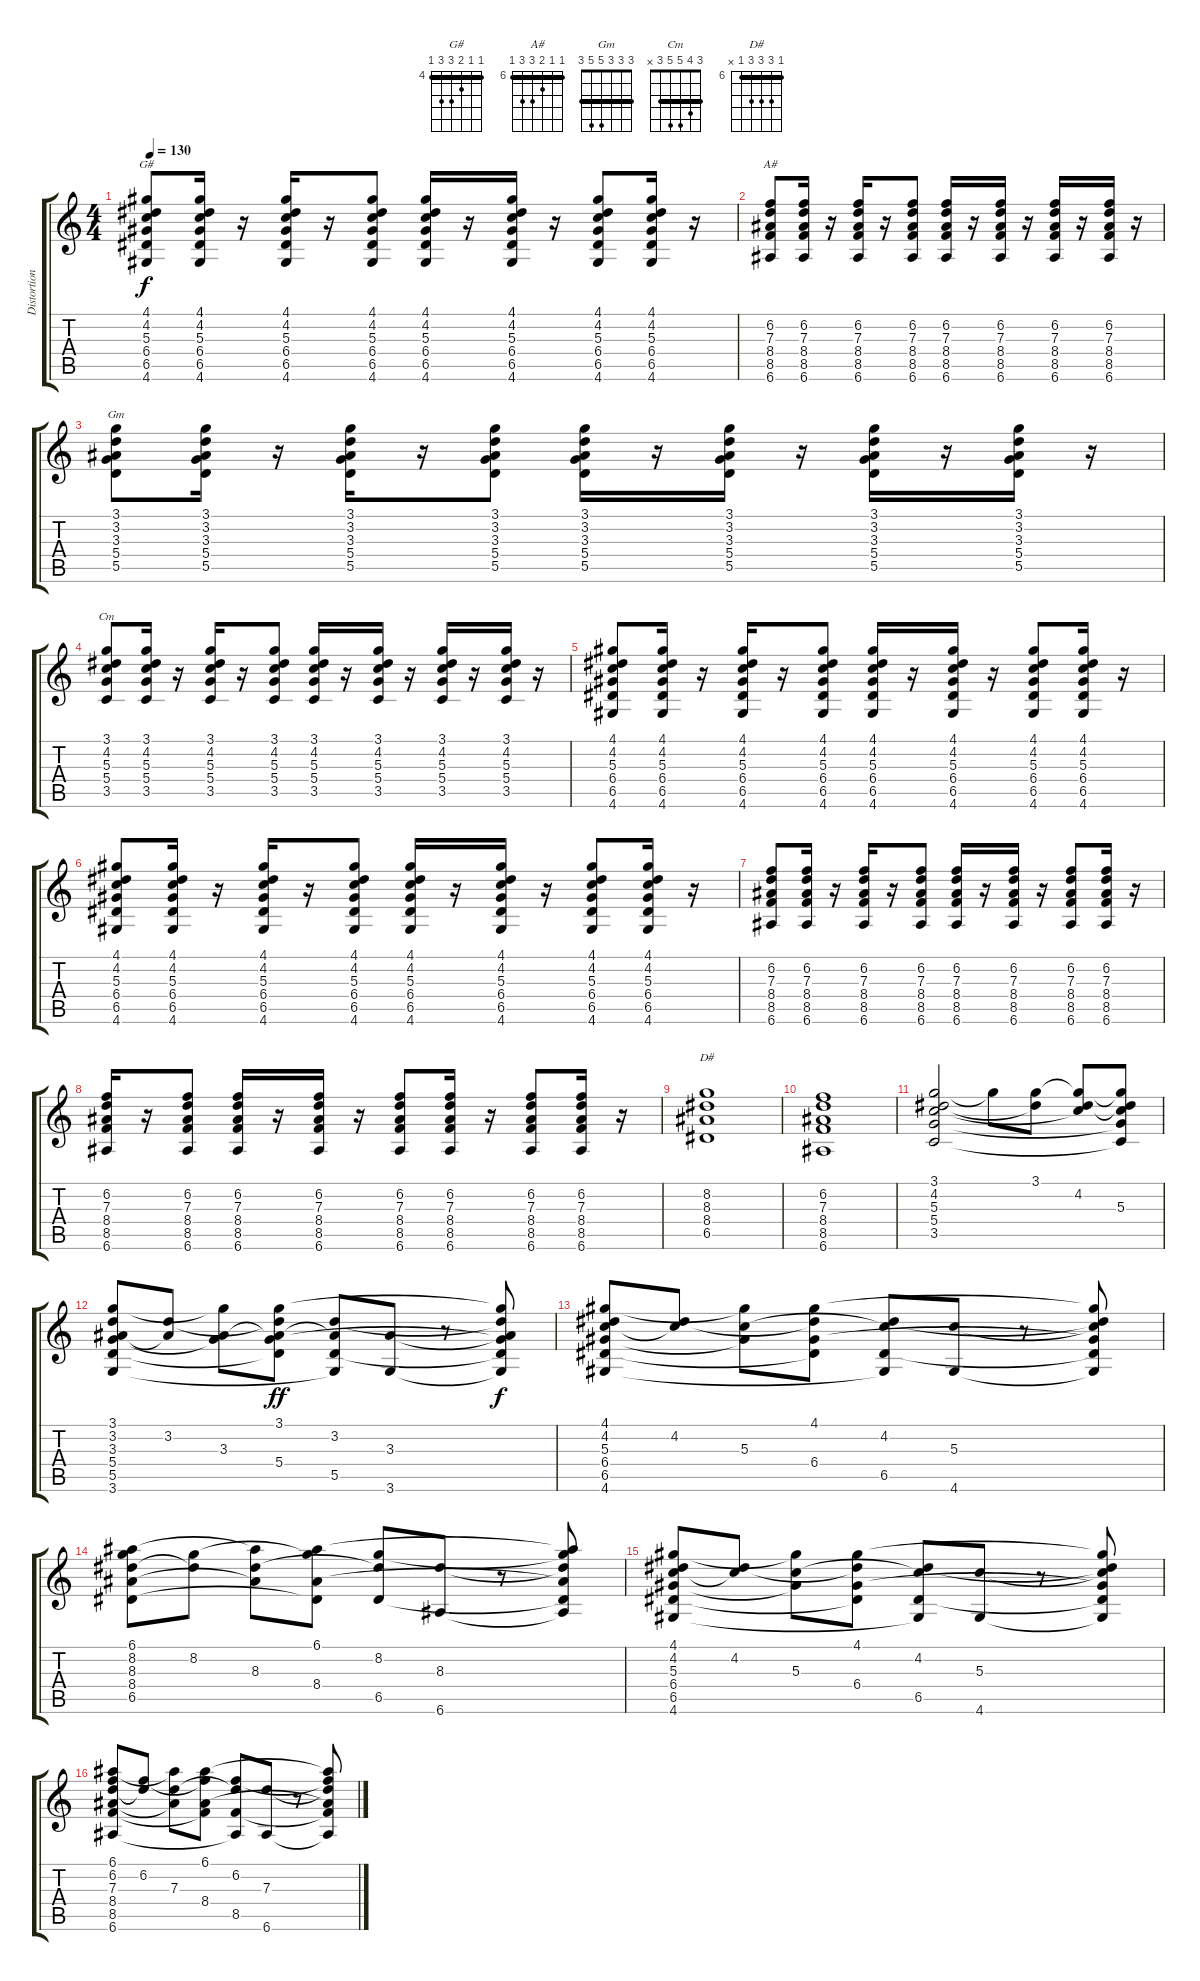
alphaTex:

\track ("Distortion Guitar" "Distortion") {instrument distortionguitar}
\staff {score tabs}
\tuning (E4 B3 G3 D3 A2 E2) {hide}
\chord ("G#" 4 4 5 6 6 4) {firstfret 4 barre 4}
\chord ("A#" 6 6 7 8 8 6) {firstfret 6 barre 6}
\chord ("Gm" 3 3 3 5 5 3) {barre 3}
\chord ("Cm" 3 4 5 5 3 x) {barre 3}
\chord ("D#" 6 8 8 8 6 x) {firstfret 6 barre 6}
\ts (4 4)
\tempo 130
\clef g2
\ks c
(4.1 4.2 5.3 6.4 6.5 4.6).8{ch "G#" dy f volume 10} (4.1 4.2 5.3 6.4 6.5 4.6).16 r.16 (4.1 4.2 5.3 6.4 6.5 4.6).16 r.16 (4.1 4.2 5.3 6.4 6.5 4.6).8 (4.1 4.2 5.3 6.4 6.5 4.6).16 r.16 (4.1 4.2 5.3 6.4 6.5 4.6).16 r.16 (4.1 4.2 5.3 6.4 6.5 4.6).8 (4.1 4.2 5.3 6.4 6.5 4.6).16 r.16 |
(6.2 7.3 8.4 8.5 6.6).8{ch "A#" volume 10} (6.2 7.3 8.4 8.5 6.6).16 r.16 (6.2 7.3 8.4 8.5 6.6).16 r.16 (6.2 7.3 8.4 8.5 6.6).8 (6.2 7.3 8.4 8.5 6.6).16 r.16 (6.2 7.3 8.4 8.5 6.6).16 r.16 (6.2 7.3 8.4 8.5 6.6).16 r.16 (6.2 7.3 8.4 8.5 6.6).16 r.16 |
(3.1 3.2 3.3 5.4 5.5).8{ch "Gm" volume 10} (3.1 3.2 3.3 5.4 5.5).16 r.16 (3.1 3.2 3.3 5.4 5.5).16 r.16 (3.1 3.2 3.3 5.4 5.5).8 (3.1 3.2 3.3 5.4 5.5).16 r.16 (3.1 3.2 3.3 5.4 5.5).16 r.16 (3.1 3.2 3.3 5.4 5.5).16 r.16 (3.1 3.2 3.3 5.4 5.5).16 r.16 |
(3.1 4.2 5.3 5.4 3.5).8{ch "Cm" volume 10} (3.1 4.2 5.3 5.4 3.5).16 r.16 (3.1 4.2 5.3 5.4 3.5).16 r.16 (3.1 4.2 5.3 5.4 3.5).8 (3.1 4.2 5.3 5.4 3.5).16 r.16 (3.1 4.2 5.3 5.4 3.5).16 r.16 (3.1 4.2 5.3 5.4 3.5).16 r.16 (3.1 4.2 5.3 5.4 3.5).16 r.16 |
(4.1 4.2 5.3 6.4 6.5 4.6).8{volume 10} (4.1 4.2 5.3 6.4 6.5 4.6).16 r.16 (4.1 4.2 5.3 6.4 6.5 4.6).16 r.16 (4.1 4.2 5.3 6.4 6.5 4.6).8 (4.1 4.2 5.3 6.4 6.5 4.6).16 r.16 (4.1 4.2 5.3 6.4 6.5 4.6).16 r.16 (4.1 4.2 5.3 6.4 6.5 4.6).8 (4.1 4.2 5.3 6.4 6.5 4.6).16 r.16 |
(4.1 4.2 5.3 6.4 6.5 4.6).8{volume 10} (4.1 4.2 5.3 6.4 6.5 4.6).16 r.16 (4.1 4.2 5.3 6.4 6.5 4.6).16 r.16 (4.1 4.2 5.3 6.4 6.5 4.6).8 (4.1 4.2 5.3 6.4 6.5 4.6).16 r.16 (4.1 4.2 5.3 6.4 6.5 4.6).16 r.16 (4.1 4.2 5.3 6.4 6.5 4.6).8 (4.1 4.2 5.3 6.4 6.5 4.6).16 r.16 |
(6.2 7.3 8.4 8.5 6.6).8{volume 10} (6.2 7.3 8.4 8.5 6.6).16 r.16 (6.2 7.3 8.4 8.5 6.6).16 r.16 (6.2 7.3 8.4 8.5 6.6).8 (6.2 7.3 8.4 8.5 6.6).16 r.16 (6.2 7.3 8.4 8.5 6.6).16 r.16 (6.2 7.3 8.4 8.5 6.6).8 (6.2 7.3 8.4 8.5 6.6).16 r.16 |
(6.2 7.3 8.4 8.5 6.6).16{volume 10} r.16 (6.2 7.3 8.4 8.5 6.6).8 (6.2 7.3 8.4 8.5 6.6).16 r.16 (6.2 7.3 8.4 8.5 6.6).16 r.16 (6.2 7.3 8.4 8.5 6.6).8 (6.2 7.3 8.4 8.5 6.6).16 r.16 (6.2 7.3 8.4 8.5 6.6).8 (6.2 7.3 8.4 8.5 6.6).16 r.16 |
(8.2 8.3 8.4 6.5).1{ch "D#" volume 11} |
(6.2 7.3 8.4 8.5 6.6).1 |
(3.1 4.2 5.3 5.4 3.5).2{volume 11} 3.1{t}.8 (3.1 4.2{t}).8 (3.1{t} 4.2 5.3{t}).8 (3.1{t} 4.2{t} 5.3 5.4{t} 3.5{t}).8 |
(3.1 3.2 3.3 5.4 5.5 3.6).8 (3.2 3.3{t}).8 (3.1{t} 3.3 5.4{t}).8 (3.1 3.2{t} 3.3{t} 5.4 5.5{t}).8{dy ff} (3.2 3.3{t} 5.5 3.6{t}).8 (3.3 3.6).8 r.8 (3.1{t} 3.2{t} 3.3{t} 5.4{t} 5.5{t} 3.6{t}).8{dy f} |
(4.1 4.2 5.3 6.4 6.5 4.6).8{volume 11} (4.2 5.3{t}).8 (4.1{t} 5.3 6.4{t}).8 (4.1 4.2{t} 6.4 6.5{t}).8 (4.2 5.3{t} 6.5 4.6{t}).8 (5.3 4.6).8 r.8 (4.1{t} 4.2{t} 5.3{t} 6.4{t} 6.5{t} 4.6{t}).8 |
(6.1 8.2 8.3 8.4 6.5).8 (8.2 8.3{t}).8 (6.1{t} 8.3 8.4{t}).8 (6.1 8.2{t} 8.4 6.5{t}).8 (8.2 8.3{t} 6.5).8 (8.3 6.6).8 r.8 (6.1{t} 8.2{t} 8.3{t} 8.4{t} 6.5{t} 6.6{t}).8 |
(4.1 4.2 5.3 6.4 6.5 4.6).8{volume 11} (4.2 5.3{t}).8 (4.1{t} 5.3 6.4{t}).8 (4.1 4.2{t} 6.4 6.5{t}).8 (4.2 5.3{t} 6.5 4.6{t}).8 (5.3 4.6).8 r.8 (4.1{t} 4.2{t} 5.3{t} 6.4{t} 6.5{t} 4.6{t}).8 |
(6.1 6.2 7.3 8.4 8.5 6.6).8 (6.2 7.3{t}).8 (6.1{t} 7.3 8.4{t}).8 (6.1 6.2{t} 8.4 8.5{t}).8 (6.2 7.3{t} 8.5 6.6{t}).8 (7.3 6.6).8 r.8 (6.1{t} 6.2{t} 7.3{t} 8.4{t} 8.5{t} 6.6{t}).8
